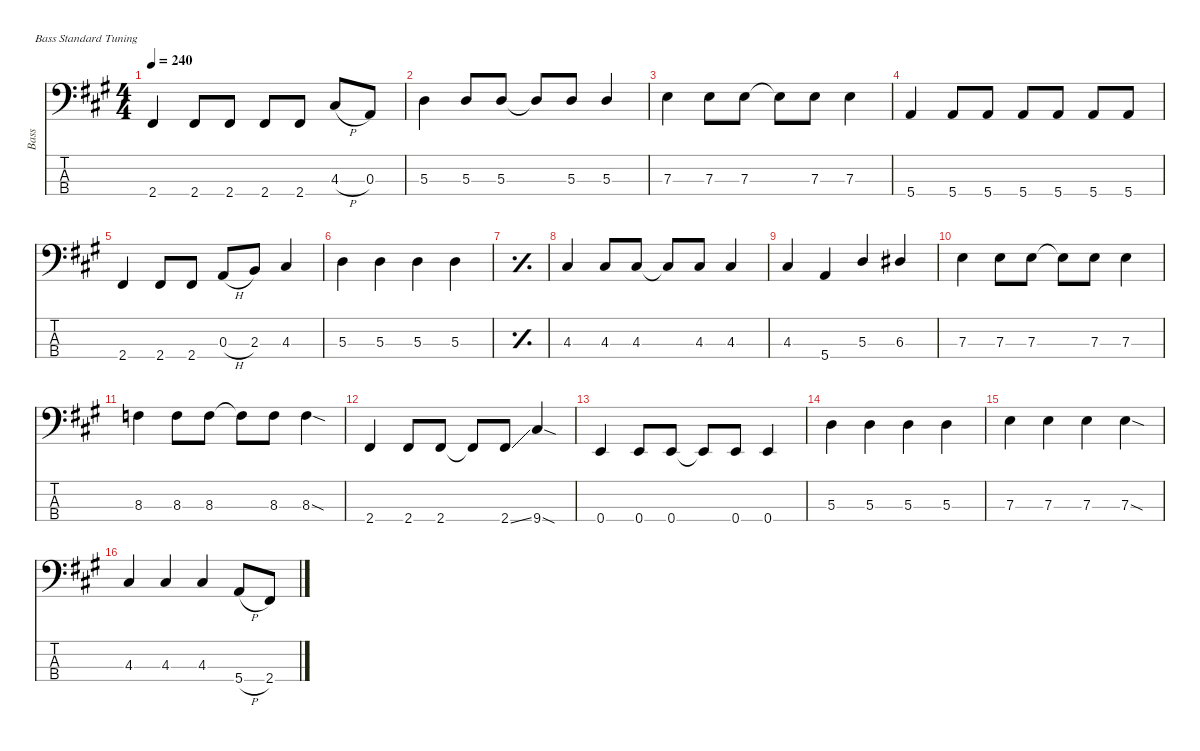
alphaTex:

\defaultSystemsLayout 4
\hideDynamics
\bracketExtendMode nobrackets
\otherSystemsTrackNameOrientation horizontal
\track ("Bass" "Bass") {defaultSystemsLayout 4 instrument electricbassfinger}
\staff {score tabs}
\tuning (G2 D2 A1 E1)
\ts (4 4)
\tempo 240
\clef f4
\scale
0.937105
\ks a
2.4{acc #}.4{dy f beam Up} 2.4{acc #}.8{beam Up} 2.4{acc #}.8{beam Up} 2.4{acc #}.8{beam Up} 2.4{acc #}.8{beam Up} 4.3{h acc #}.8{beam Up} 0.3{acc forcenatural}.8{beam Up} |
\scale
1.18868 5.3{acc forcenatural}.4{beam Down} 5.3{acc forcenatural}.8{beam Up} 5.3{acc forcenatural}.8{beam Up} 5.3{t acc forcenatural}.8{beam Up} 5.3{acc forcenatural}.8{beam Up} 5.3{acc forcenatural}.4{beam Up} |
\scale
0.937105 7.3{acc forcenatural}.4{beam Down} 7.3{acc forcenatural}.8{beam Down} 7.3{acc forcenatural}.8{beam Down} 7.3{t acc forcenatural}.8{beam Down} 7.3{acc forcenatural}.8{beam Down} 7.3{acc forcenatural}.4{beam Down} |
\scale
0.937105 5.4{acc forcenatural}.4{beam Up} 5.4{acc forcenatural}.8{beam Up} 5.4{acc forcenatural}.8{beam Up} 5.4{acc forcenatural}.8{beam Up} 5.4{acc forcenatural}.8{beam Up} 5.4{acc forcenatural}.8{beam Up} 5.4{acc forcenatural}.8{beam Up} |
\scale
0.937105 2.4{acc #}.4{beam Up} 2.4{acc #}.8{beam Up} 2.4{acc #}.8{beam Up} 0.3{h acc forcenatural}.8{beam Up} 2.3{acc forcenatural}.8{beam Up} 4.3{acc #}.4{beam Up} |
\scale
1.18868 5.3{acc forcenatural}.4{beam Down} 5.3{acc forcenatural}.4{beam Down} 5.3{acc forcenatural}.4{beam Down} 5.3{acc forcenatural}.4{beam Down} |
\simile simple
\scale
0.937105 |
\simile none
\scale
0.937105 4.3{acc #}.4{beam Up} 4.3{acc #}.8{beam Up} 4.3{acc #}.8{beam Up} 4.3{t acc #}.8{beam Up} 4.3{acc #}.8{beam Up} 4.3{acc #}.4{beam Up} |
\scale
0.937105 4.3{acc #}.4{beam Up} 5.4{acc forcenatural}.4{beam Up} 5.3{acc forcenatural}.4{beam Up} 6.3{acc #}.4{beam Up} |
\scale
1.19658 7.3{acc forcenatural}.4{beam Down} 7.3{acc forcenatural}.8{beam Down} 7.3{acc forcenatural}.8{beam Down} 7.3{t acc forcenatural}.8{beam Down} 7.3{acc forcenatural}.8{beam Down} 7.3{acc forcenatural}.4{beam Down} |
\scale
0.913421 8.3{acc forcenatural}.4{beam Down} 8.3{acc forcenatural}.8{beam Down} 8.3{acc forcenatural}.8{beam Down} 8.3{t acc forcenatural}.8{beam Down} 8.3{acc forcenatural}.8{beam Down} 8.3{sod acc forcenatural}.4{beam Down} |
\scale
0.945 2.4{acc #}.4{beam Up} 2.4{acc #}.8{beam Up} 2.4{acc #}.8{beam Up} 2.4{t acc #}.8{beam Up} 2.4{ss acc #}.8{beam Up} 9.4{sod acc #}.4{beam Up} |
\scale
0.945 0.4{acc forcenatural}.4{beam Up} 0.4{acc forcenatural}.8{beam Up} 0.4{acc forcenatural}.8{beam Up} 0.4{t acc forcenatural}.8{beam Up} 0.4{acc forcenatural}.8{beam Up} 0.4{acc forcenatural}.4{beam Up} |
\scale
1.18868 5.3{acc forcenatural}.4{beam Down} 5.3{acc forcenatural}.4{beam Down} 5.3{acc forcenatural}.4{beam Down} 5.3{acc forcenatural}.4{beam Down} |
\scale
0.937105 7.3{acc forcenatural}.4{beam Down} 7.3{acc forcenatural}.4{beam Down} 7.3{acc forcenatural}.4{beam Down} 7.3{sod acc forcenatural}.4{beam Down} |
\scale
0.937105 4.3{acc #}.4{beam Up} 4.3{acc #}.4{beam Up} 4.3{acc #}.4{beam Up} 5.4{h acc forcenatural}.8{beam Up} 2.4{acc #}.8{beam Up}
